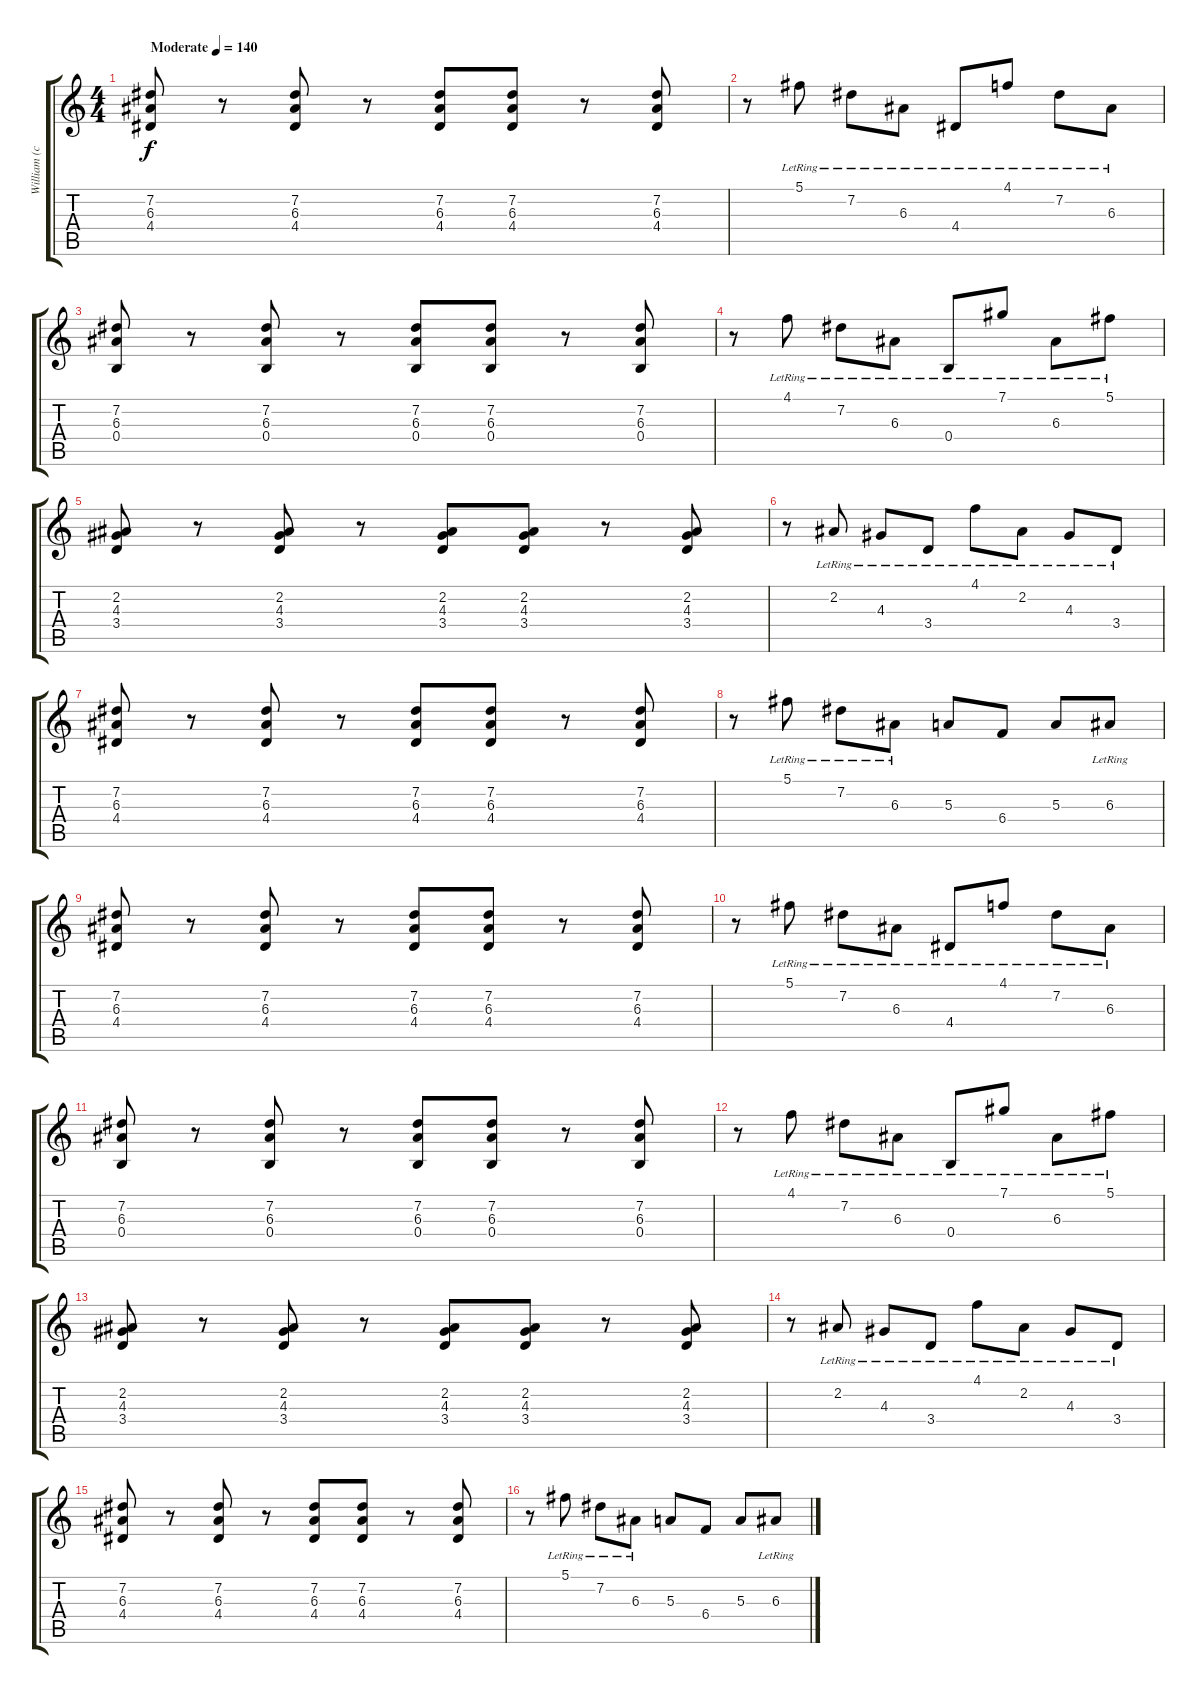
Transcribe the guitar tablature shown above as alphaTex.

\track ("William (clean)" "William (c") {instrument acousticguitarsteel}
\staff {score tabs}
\tuning (Db4 Ab3 E3 B2 Gb2 B1) {hide}
\ts (4 4)
\tempo (140 "Moderate")
\clef g2
\ks c
(7.2 6.3 4.4).8{dy f instrument acousticguitarsteel} r.8 (7.2 6.3 4.4).8 r.8 (7.2 6.3 4.4).8 (7.2 6.3 4.4).8 r.8 (7.2 6.3 4.4).8 |
r.8 5.1{lr}.8 7.2{lr}.8 6.3{lr}.8 4.4{lr}.8 4.1{lr}.8 7.2{lr}.8 6.3{lr}.8 |
(7.2 6.3 0.4).8 r.8 (7.2 6.3 0.4).8 r.8 (7.2 6.3 0.4).8 (7.2 6.3 0.4).8 r.8 (7.2 6.3 0.4).8 |
r.8 4.1{lr}.8 7.2{lr}.8 6.3{lr}.8 0.4{lr}.8 7.1{lr}.8 6.3{lr}.8 5.1{lr}.8 |
(2.2 4.3 3.4).8 r.8 (2.2 4.3 3.4).8 r.8 (2.2 4.3 3.4).8 (2.2 4.3 3.4).8 r.8 (2.2 4.3 3.4).8 |
r.8 2.2{lr}.8 4.3{lr}.8 3.4{lr}.8 4.1{lr}.8 2.2{lr}.8 4.3{lr}.8 3.4{lr}.8 |
(7.2 6.3 4.4).8 r.8 (7.2 6.3 4.4).8 r.8 (7.2 6.3 4.4).8 (7.2 6.3 4.4).8 r.8 (7.2 6.3 4.4).8 |
r.8 5.1{lr}.8 7.2{lr}.8 6.3{lr}.8 5.3.8 6.4.8 5.3.8 6.3{lr}.8 |
(7.2 6.3 4.4).8 r.8 (7.2 6.3 4.4).8 r.8 (7.2 6.3 4.4).8 (7.2 6.3 4.4).8 r.8 (7.2 6.3 4.4).8 |
r.8 5.1{lr}.8 7.2{lr}.8 6.3{lr}.8 4.4{lr}.8 4.1{lr}.8 7.2{lr}.8 6.3{lr}.8 |
(7.2 6.3 0.4).8 r.8 (7.2 6.3 0.4).8 r.8 (7.2 6.3 0.4).8 (7.2 6.3 0.4).8 r.8 (7.2 6.3 0.4).8 |
r.8 4.1{lr}.8 7.2{lr}.8 6.3{lr}.8 0.4{lr}.8 7.1{lr}.8 6.3{lr}.8 5.1{lr}.8 |
(2.2 4.3 3.4).8 r.8 (2.2 4.3 3.4).8 r.8 (2.2 4.3 3.4).8 (2.2 4.3 3.4).8 r.8 (2.2 4.3 3.4).8 |
r.8 2.2{lr}.8 4.3{lr}.8 3.4{lr}.8 4.1{lr}.8 2.2{lr}.8 4.3{lr}.8 3.4{lr}.8 |
(7.2 6.3 4.4).8 r.8 (7.2 6.3 4.4).8 r.8 (7.2 6.3 4.4).8 (7.2 6.3 4.4).8 r.8 (7.2 6.3 4.4).8 |
r.8 5.1{lr}.8 7.2{lr}.8 6.3{lr}.8 5.3.8 6.4.8 5.3.8 6.3{lr}.8
